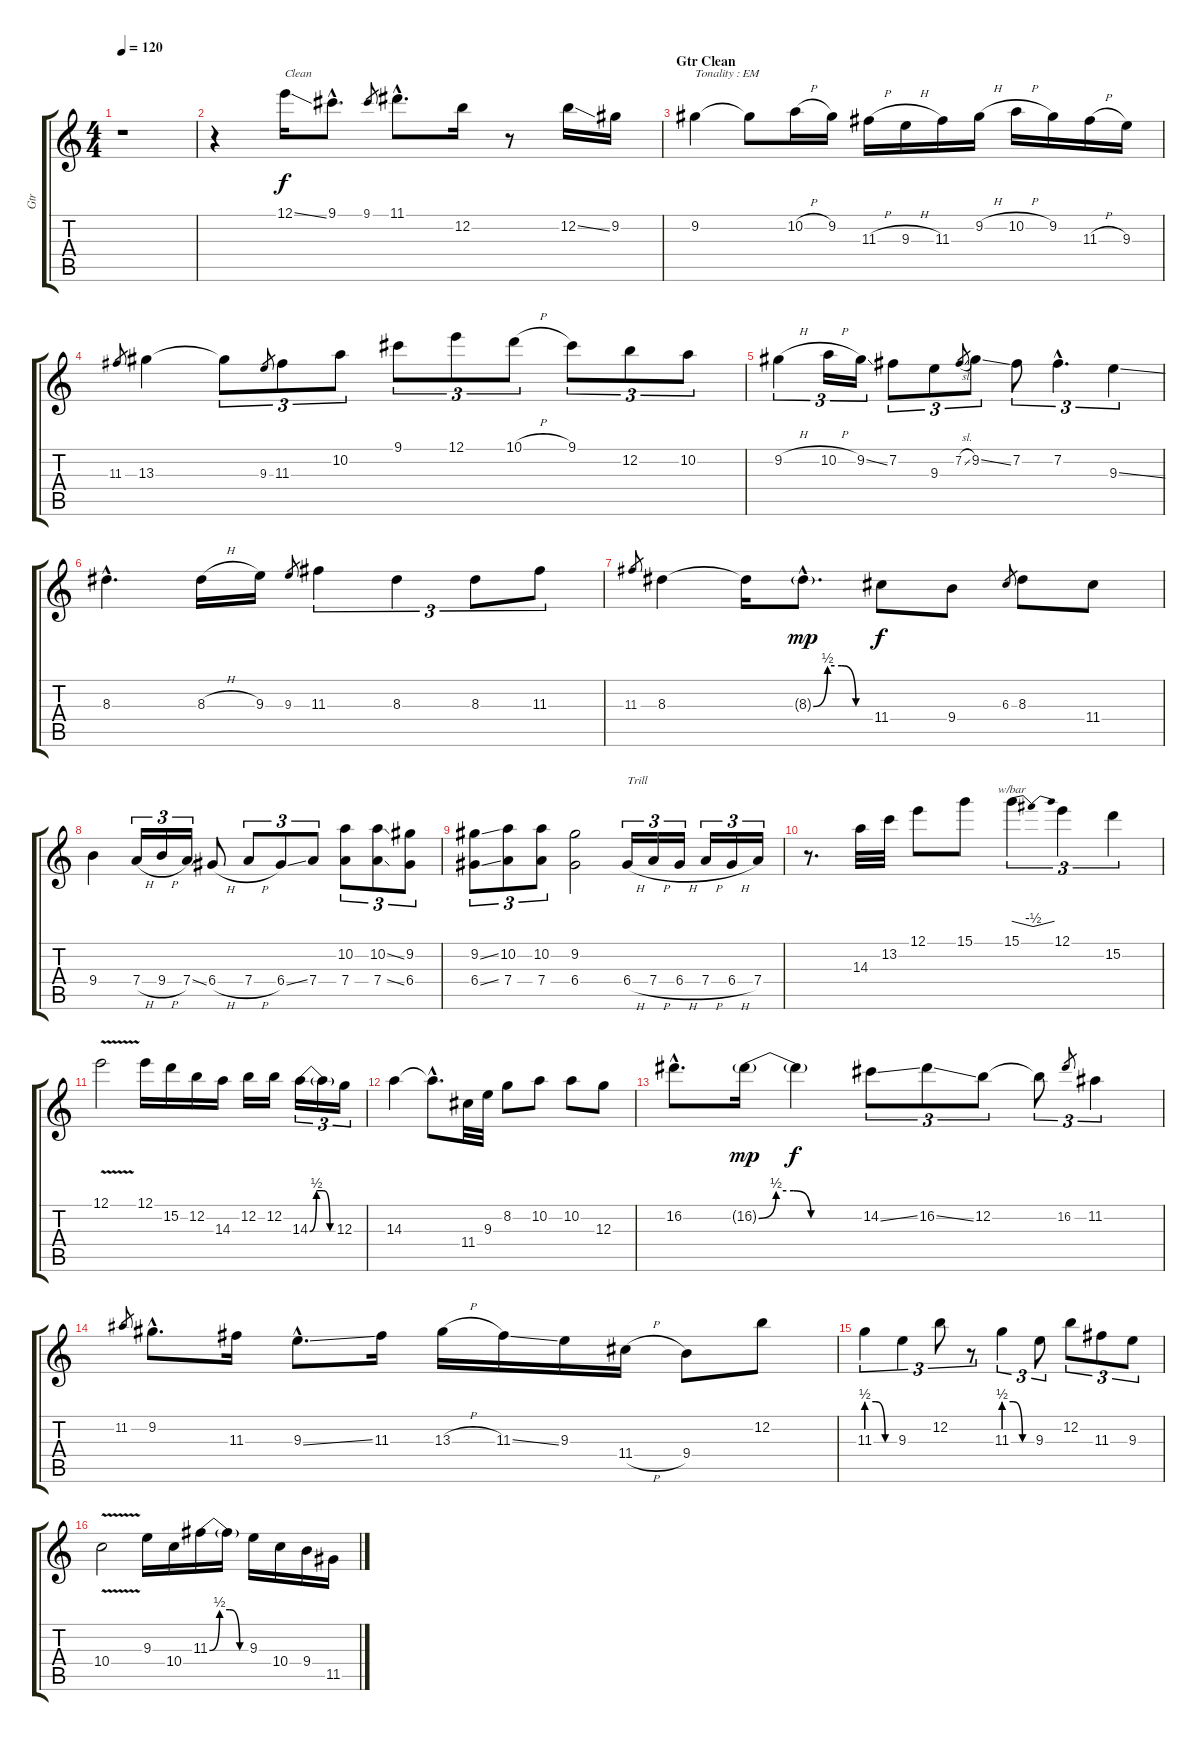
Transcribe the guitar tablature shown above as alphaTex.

\track ("Gtr" "Gtr") {instrument overdrivenguitar}
\staff {score tabs}
\tuning (E4 B3 G3 D3 A2 E2) {hide}
\ts (4 4)
\tempo 120
\clef g2
\ks c
r.1{dy f} |
r.4 12.1{ss}.16{txt "Clean" instrument electricguitarjazz} 9.1{hac}.8{d} 9.1.8{gr} 11.1{hac}.8{d} 12.2.16 r.8 12.2{ss}.16 9.2.16 |
\section ("" "Gtr Clean")
9.2.4{txt "Tonality : EM"} 9.2{t}.8 10.2{h}.16 9.2.16 11.3{h}.16 9.3{h}.16 11.3.16 9.2{h}.16 10.2{h}.16 9.2.16 11.3{h}.16 9.3.16 |
11.3.8{gr} 13.3.4 13.3{t}.8{tu (3 2)} 9.3.8{gr} 11.3.8{tu (3 2)} 10.2.8{tu (3 2)} 9.1.8{tu (3 2)} 12.1.8{tu (3 2)} 10.1{h}.8{tu (3 2)} 9.1.8{tu (3 2)} 12.2.8{tu (3 2)} 10.2.8{tu (3 2)} |
9.2{h}.4{tu (3 2)} 10.2{h}.16{tu (3 2)} 9.2{ss}.16{tu (3 2)} 7.2.8{tu (3 2)} 9.3.8{tu (3 2)} 7.2{sl}.8{gr} 9.2{ss}.8{tu (3 2)} 7.2.8{tu (3 2)} 7.2{hac}.4{d tu (3 2)} 9.3{ss}.4{tu (3 2)} |
8.3{hac}.4{d} 8.3{h}.16 9.3.16 9.3.8{gr} 11.3.4{tu (3 2)} 8.3.4{tu (3 2)} 8.3.8{tu (3 2)} 11.3.8{tu (3 2)} |
11.3.8{gr} 8.3.4 8.3{t}.16 8.3{be (custom 0 0 15 2 30 2 45 0 60 0) g hac}.8{d dy mp} 11.4.8{dy f} 9.4.8 6.3.8{gr} 8.3.8 11.4.8 |
9.4.4 7.4{h}.16{tu (3 2)} 9.4{h}.16{tu (3 2)} 7.4{ss}.16{tu (3 2)} 6.4{h}.8 7.4{h}.8{tu (3 2)} 6.4{ss}.8{tu (3 2)} 7.4.8{tu (3 2)} (10.2 7.4).8{tu (3 2)} (10.2{ss} 7.4{ss}).8{tu (3 2)} (9.2 6.4).8{tu (3 2)} |
(9.2{ss} 6.4{ss}).8{tu (3 2)} (10.2 7.4).8{tu (3 2)} (10.2 7.4).8{tu (3 2)} (9.2 6.4).2 6.4{h}.16{tu (3 2) txt "Trill"} 7.4{h}.16{tu (3 2)} 6.4{h}.16{tu (3 2)} 7.4{h}.16{tu (3 2)} 6.4{h}.16{tu (3 2)} 7.4.16{tu (3 2)} |
r.8{d} 14.3.32{instrument electricguitarjazz} 13.2.32 12.1.8 15.1.8 15.1.4{tu (3 2) tbe (dip default 0 0 30 -2 60 0)} 12.1.4{tu (3 2)} 15.2.4{tu (3 2)} |
12.1{v}.2 12.1.16 15.2.16 12.2.16 14.3.16 12.2.16 12.2.16 14.3{be (custom 0 0 15 2 30 2 45 0 60 0)}.16{tu (3 2)} 14.3{t}.16{tu (3 2)} 12.3.16{tu (3 2)} |
14.3.4 14.3{hac t}.8{d} 11.4.32 9.3.32 8.2.8 10.2.8 10.2.8 12.3.8 |
16.2{hac}.8{d} 16.2{be (custom 0 0 10 2 20 2 30 0 60 0) g}.16{dy mp} 16.2{t}.4{dy f} 14.2{ss}.8{tu (3 2)} 16.2{ss}.8{tu (3 2)} 12.2.8{tu (3 2)} 12.2{t}.8{tu (3 2)} 16.2.8{gr} 11.2.4{tu (3 2)} |
11.2.8{gr} 9.2{hac}.8{d} 11.3.16 9.3{ss hac}.8{d} 11.3.16 13.3{h}.16 11.3{ss}.16 9.3.16 11.4{h}.16 9.4.8 12.2.8 |
11.3{be (custom 0 2 20 2 40 0 60 0)}.4{tu (3 2)} 9.3.4{tu (3 2)} 12.2.8{tu (3 2)} r.8{tu (3 2)} 11.3{be (custom 0 2 20 2 40 0 60 0)}.4{tu (3 2)} 9.3.8{tu (3 2)} 12.2.8{tu (3 2)} 11.3.8{tu (3 2)} 9.3.8{tu (3 2)} |
10.4{v}.2 9.3.16{instrument electricguitarjazz} 10.4.16 11.3{be (custom 0 0 15 2 30 2 45 0 60 0)}.16 11.3{t}.16 9.3.16 10.4.16 9.4.16 11.5.16
